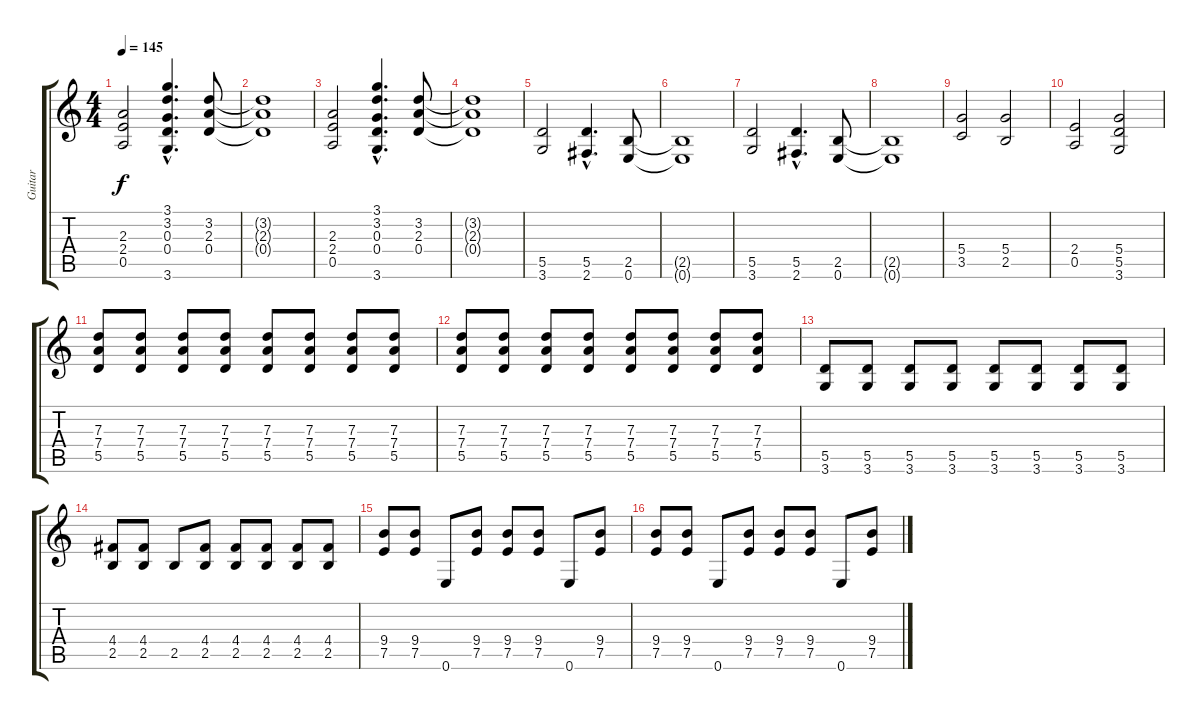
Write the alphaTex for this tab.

\track ("Guitar" "Guitar") {instrument distortionguitar}
\staff {score tabs}
\tuning (E4 B3 G3 D3 A2 E2) {hide}
\ts (4 4)
\tempo 145
\clef g2
\ks c
(2.3 2.4 0.5).2{dy f} (3.1{hac} 3.2{hac} 0.3{hac} 0.4{hac} 3.6{hac}).4{d} (3.2 2.3 0.4).8 |
(3.2{t} 2.3{t} 0.4{t}).1 |
(2.3 2.4 0.5).2 (3.1{hac} 3.2{hac} 0.3{hac} 0.4{hac} 3.6{hac}).4{d} (3.2 2.3 0.4).8 |
(3.2{t} 2.3{t} 0.4{t}).1 |
(5.5 3.6).2 (5.5{hac} 2.6{hac}).4{d} (2.5 0.6).8 |
(2.5{t} 0.6{t}).1 |
(5.5 3.6).2 (5.5{hac} 2.6{hac}).4{d} (2.5 0.6).8 |
(2.5{t} 0.6{t}).1 |
(5.4 3.5).2 (5.4 2.5).2 |
(2.4 0.5).2 (5.4 5.5 3.6).2 |
(7.3 7.4 5.5).8 (7.3 7.4 5.5).8 (7.3 7.4 5.5).8 (7.3 7.4 5.5).8 (7.3 7.4 5.5).8 (7.3 7.4 5.5).8 (7.3 7.4 5.5).8 (7.3 7.4 5.5).8 |
(7.3 7.4 5.5).8 (7.3 7.4 5.5).8 (7.3 7.4 5.5).8 (7.3 7.4 5.5).8 (7.3 7.4 5.5).8 (7.3 7.4 5.5).8 (7.3 7.4 5.5).8 (7.3 7.4 5.5).8 |
(5.5 3.6).8 (5.5 3.6).8 (5.5 3.6).8 (5.5 3.6).8 (5.5 3.6).8 (5.5 3.6).8 (5.5 3.6).8 (5.5 3.6).8 |
(4.4 2.5).8 (4.4 2.5).8 2.5.8 (4.4 2.5).8 (4.4 2.5).8 (4.4 2.5).8 (4.4 2.5).8 (4.4 2.5).8 |
(9.4 7.5).8 (9.4 7.5).8 0.6.8 (9.4 7.5).8 (9.4 7.5).8 (9.4 7.5).8 0.6.8 (9.4 7.5).8 |
(9.4 7.5).8 (9.4 7.5).8 0.6.8 (9.4 7.5).8 (9.4 7.5).8 (9.4 7.5).8 0.6.8 (9.4 7.5).8
